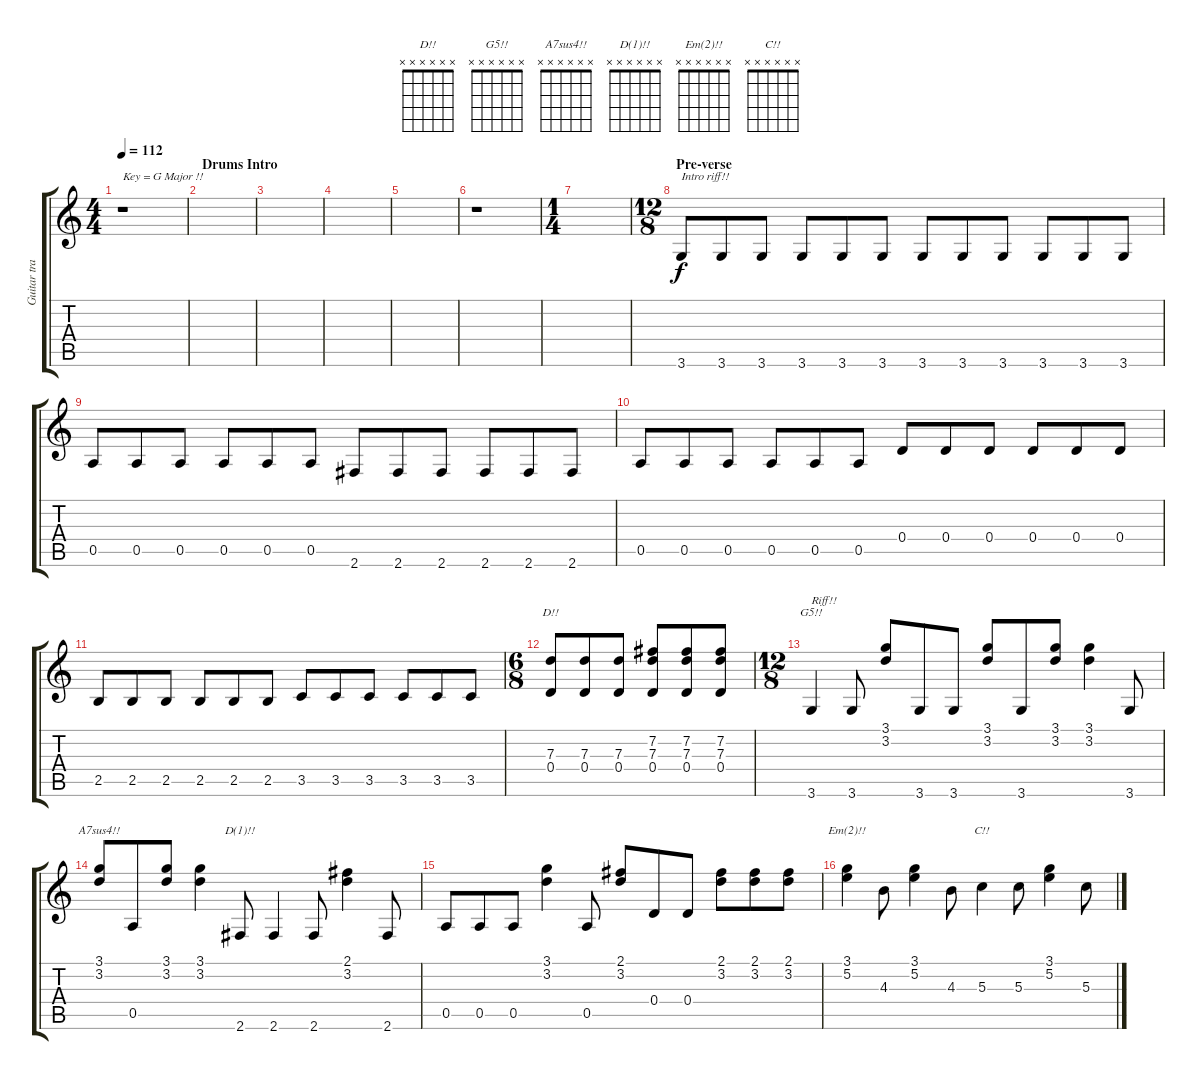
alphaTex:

\track ("Guitar track 1 - wahwah, center" "Guitar tra") {instrument distortionguitar}
\staff {score tabs}
\tuning (E4 B3 G3 D3 A2 E2) {hide}
\chord ("D!!" x x x x x x)
\chord ("G5!!" x x x x x x)
\chord ("A7sus4!!" x x x x x x)
\chord ("D(1)!!" x x x x x x)
\chord ("Em(2)!!" x x x x x x)
\chord ("C!!" x x x x x x)
\ts (4 4)
\tempo 112
\clef g2
\ks c
r.1{txt "Key = G Major !!" dy f instrument distortionguitar} |
\section ("" "Drums Intro")
|
|
|
|
r.1 |
\ts (1 4)
|
\ts (12 8)
\section ("" "Pre-verse")
3.6.8{txt "Intro riff!!"} 3.6.8 3.6.8 3.6.8 3.6.8 3.6.8 3.6.8 3.6.8 3.6.8 3.6.8 3.6.8 3.6.8 |
0.5.8 0.5.8 0.5.8 0.5.8 0.5.8 0.5.8 2.6.8 2.6.8 2.6.8 2.6.8 2.6.8 2.6.8 |
0.5.8 0.5.8 0.5.8 0.5.8 0.5.8 0.5.8 0.4.8 0.4.8 0.4.8 0.4.8 0.4.8 0.4.8 |
2.5.8 2.5.8 2.5.8 2.5.8 2.5.8 2.5.8 3.5.8 3.5.8 3.5.8 3.5.8 3.5.8 3.5.8 |
\ts (6 8)
(7.3 0.4).8{ch "D!!"} (7.3 0.4).8 (7.3 0.4).8 (7.2 7.3 0.4).8 (7.2 7.3 0.4).8 (7.2 7.3 0.4).8 |
\ts (12 8)
3.6.4{ch "G5!!" txt "Riff!!"} 3.6.8 (3.1 3.2).8 3.6.8 3.6.8 (3.1 3.2).8 3.6.8 (3.1 3.2).8 (3.1 3.2).4 3.6.8 |
(3.1 3.2).8{ch "A7sus4!!"} 0.5.8 (3.1 3.2).8 (3.1 3.2).4 2.6.8{ch "D(1)!!"} 2.6.4 2.6.8 (2.1 3.2).4 2.6.8 |
0.5.8 0.5.8 0.5.8 (3.1 3.2).4 0.5.8 (2.1 3.2).8 0.4.8 0.4.8 (2.1 3.2).8 (2.1 3.2).8 (2.1 3.2).8 |
(3.1 5.2).4{ch "Em(2)!!"} 4.3.8 (3.1 5.2).4 4.3.8 5.3.4{ch "C!!"} 5.3.8 (3.1 5.2).4 5.3.8
